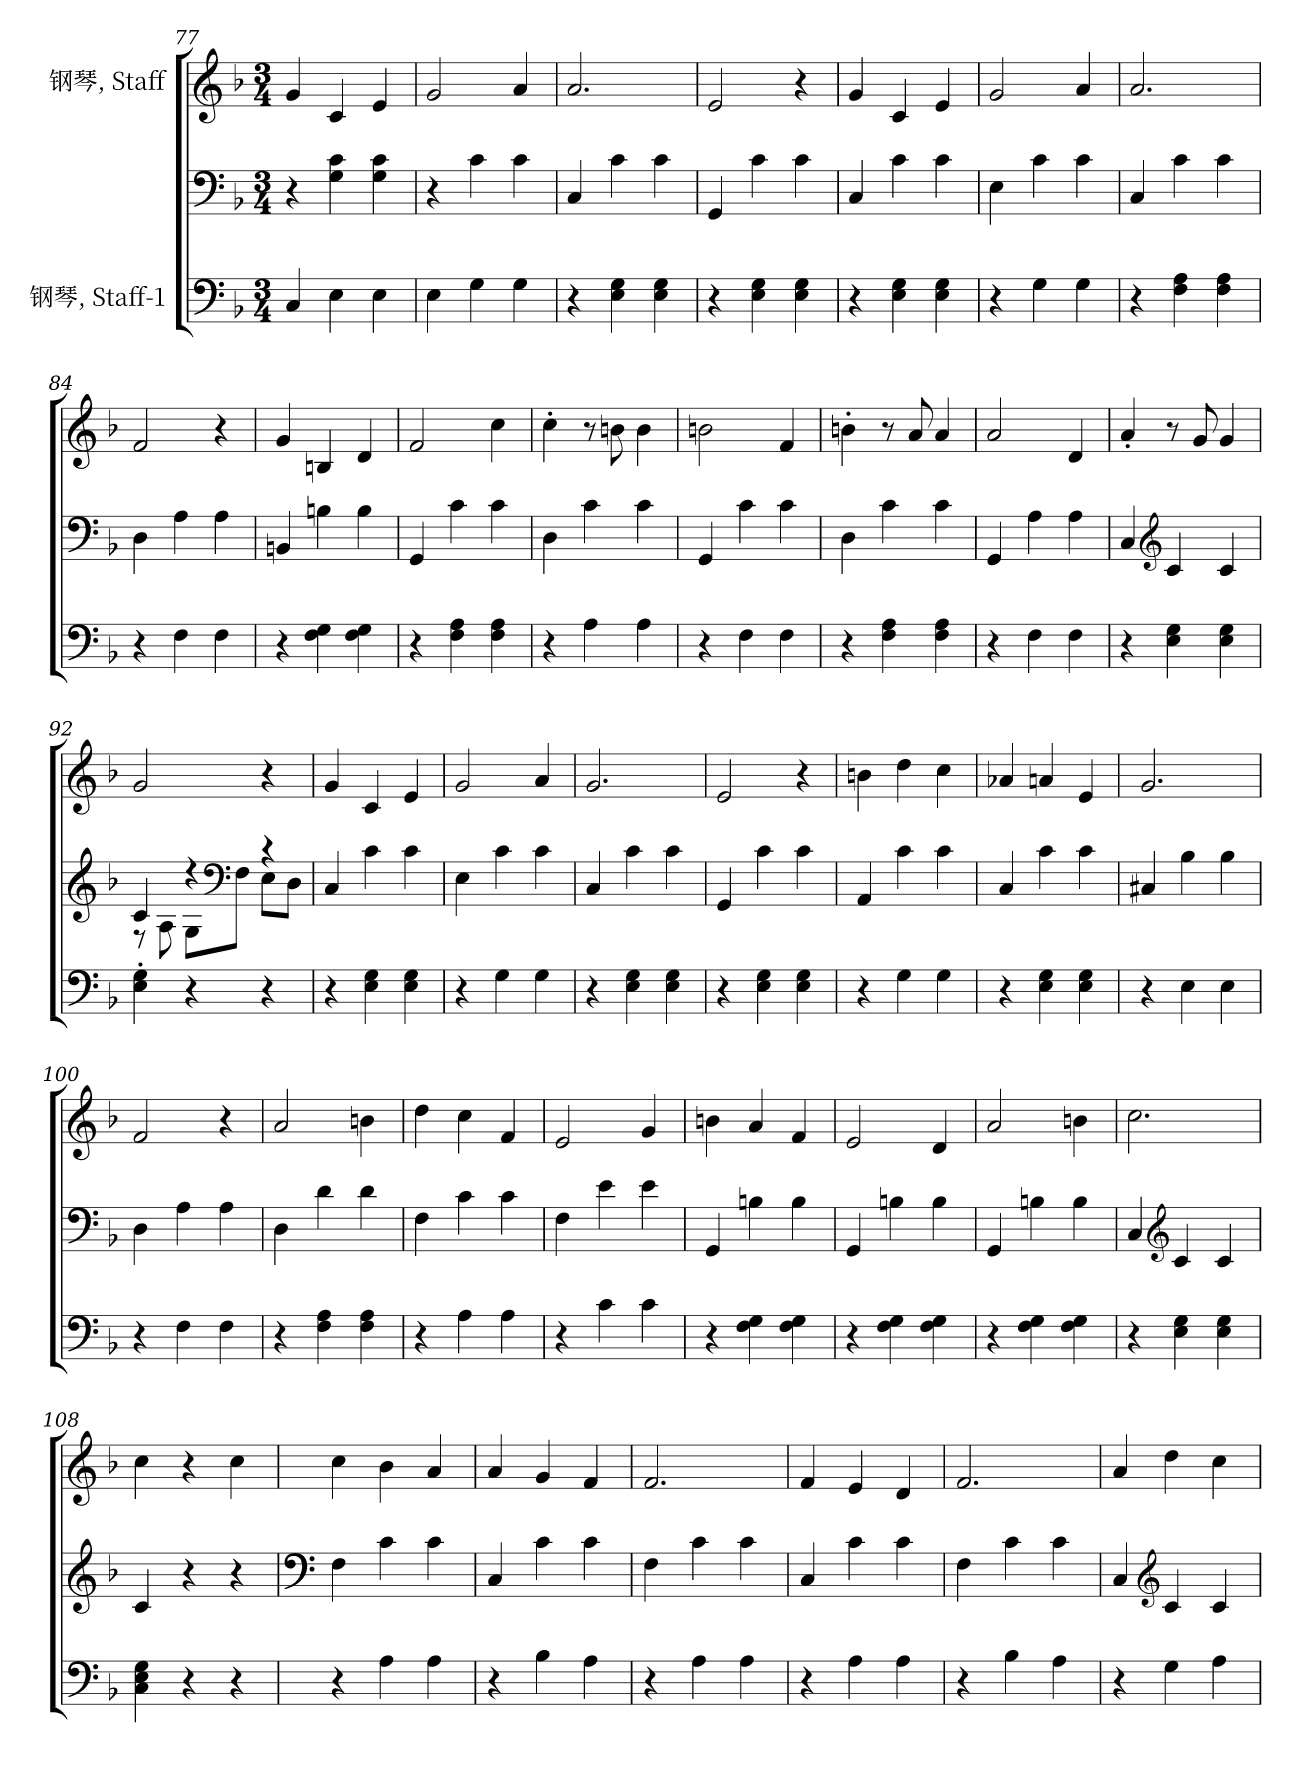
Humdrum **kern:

**kern	**kern	**kern
*part2	*part2	*part1
*staff3	*staff2	*staff1
*I"钢琴, Staff-1	*	*I"钢琴, Staff
*clefF4	*clefF4	*clefG2
*k[b-]	*k[b-]	*k[b-]
*M3/4	*M3/4	*M3/4
*MM195	*MM195	*MM195
=77	=77	=77
4C/	4r	4g/
4E\	4G\ 4c\	4c/
4E\	4G\ 4c\	4e/
=78	=78	=78
4E\	4r	2g/
4G\	4c\	.
4G\	4c\	4a/
!!LO:LB:g=z
=79	=79	=79
4r	4C/	2.a/
4E\ 4G\	4c\	.
4E\ 4G\	4c\	.
=80	=80	=80
4r	4GG/	2e/
4E\ 4G\	4c\	.
4E\ 4G\	4c\	4r
=81	=81	=81
4r	4C/	4g/
4E\ 4G\	4c\	4c/
4E\ 4G\	4c\	4e/
=82	=82	=82
4r	4E\	2g/
4G\	4c\	.
4G\	4c\	4a/
=83	=83	=83
4r	4C/	2.a/
4F\ 4A\	4c\	.
4F\ 4A\	4c\	.
=84	=84	=84
4r	4D\	2f/
4F\	4A\	.
4F\	4A\	4r
=85	=85	=85
4r	4BBn/	4g/
4F\ 4G\	4Bn\	4Bn/
4F\ 4G\	4B\	4d/
=86	=86	=86
4r	4GG/	2f/
4F\ 4A\	4c\	.
4F\ 4A\	4c\	4cc\
!!LO:PB:g=z
=87	=87	=87
4r	4D\	4cc'\
4A\	4c\	8r
.	.	8bn\
4A\	4c\	4b\
=88	=88	=88
4r	4GG/	2bn\
4F\	4c\	.
4F\	4c\	4f/
=89	=89	=89
4r	4D\	4bn'\
4F\ 4A\	4c\	8r
.	.	8a/
4F\ 4A\	4c\	4a/
=90	=90	=90
4r	4GG/	2a/
4F\	4A\	.
4F\	4A\	4d/
=91	=91	=91
4r	4C/	4a'/
*	*clefG2	*
4E\ 4G\	4c/	8r
.	.	8g/
4E\ 4G\	4c/	4g/
=92	=92	=92
*	*^	*
4E\' 4G\'	4c/	8r	2g/
.	.	8A\	.
4r	4r	8G\L	.
*	*clefF4	*	*
.	.	8F\J	.
4r	4r	8E\L	4r
.	.	8D\J	.
*	*v	*v	*
=93	=93	=93
4r	4C/	4g/
4E\ 4G\	4c\	4c/
4E\ 4G\	4c\	4e/
!!LO:LB:g=z
=94	=94	=94
4r	4E\	2g/
4G\	4c\	.
4G\	4c\	4a/
=95	=95	=95
4r	4C/	2.g/
4E\ 4G\	4c\	.
4E\ 4G\	4c\	.
=96	=96	=96
4r	4GG/	2e/
4E\ 4G\	4c\	.
4E\ 4G\	4c\	4r
=97	=97	=97
4r	4AA/	4bn\
4G\	4c\	4dd\
4G\	4c\	4cc\
=98	=98	=98
4r	4C/	4a-X/
4E\ 4G\	4c\	4an/
4E\ 4G\	4c\	4e/
=99	=99	=99
4r	4C#X/	2.g/
4E\	4B-\	.
4E\	4B-\	.
=100	=100	=100
4r	4D\	2f/
4F\	4A\	.
4F\	4A\	4r
=101	=101	=101
4r	4D\	2a/
4F\ 4A\	4d\	.
4F\ 4A\	4d\	4bn\
=102	=102	=102
4r	4F\	4dd\
4A\	4c\	4cc\
4A\	4c\	4f/
!!LO:LB:g=z
=103	=103	=103
4r	4F\	2e/
4c\	4e\	.
4c\	4e\	4g/
=104	=104	=104
4r	4GG/	4bn\
4F\ 4G\	4Bn\	4a/
4F\ 4G\	4B\	4f/
=105	=105	=105
4r	4GG/	2e/
4F\ 4G\	4Bn\	.
4F\ 4G\	4B\	4d/
=106	=106	=106
4r	4GG/	2a/
4F\ 4G\	4Bn\	.
4F\ 4G\	4B\	4bn\
=107	=107	=107
4r	4C/	2.cc\
*	*clefG2	*
4E\ 4G\	4c/	.
4E\ 4G\	4c/	.
=108	=108	=108
4C\ 4E\ 4G\	4c/	4cc\
4r	4r	4r
4r	4r	4cc\
=109	=109	=109
*	*clefF4	*
4r	4F\	4cc\
4A\	4c\	4b-\
4A\	4c\	4a/
=110	=110	=110
4r	4C/	4a/
4B-\	4c\	4g/
4A\	4c\	4f/
!!LO:LB:g=z
=111	=111	=111
4r	4F\	2.f/
4A\	4c\	.
4A\	4c\	.
=112	=112	=112
4r	4C/	4f/
4A\	4c\	4e/
4A\	4c\	4d/
=113	=113	=113
4r	4F\	2.f/
4B-\	4c\	.
4A\	4c\	.
=114	=114	=114
4r	4C/	4a/
*	*clefG2	*
4G\	4c/	4dd\
4A\	4c/	4cc\
=	=	=
*-	*-	*-
